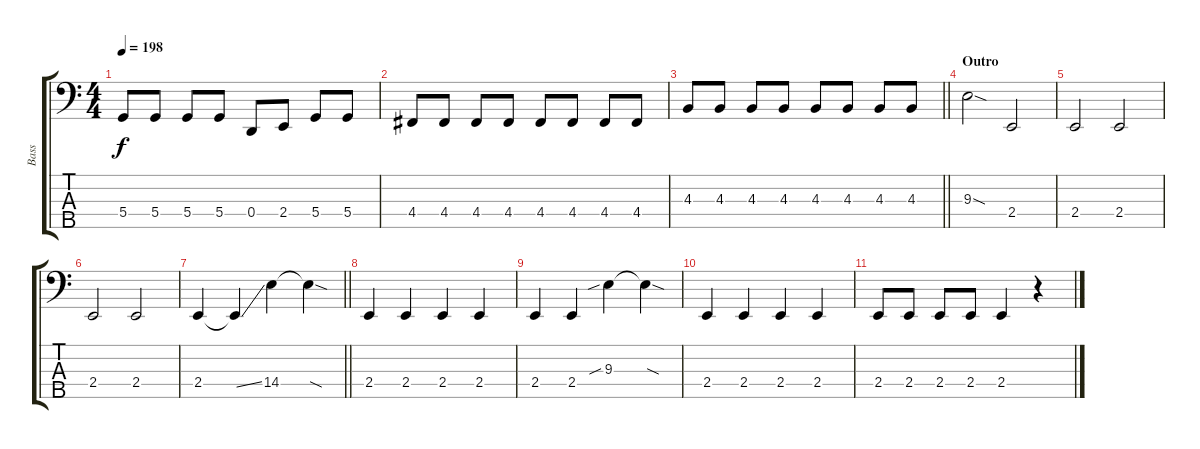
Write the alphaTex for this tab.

\track ("Bass" "Bass") {instrument electricbasspick}
\staff {score tabs}
\tuning (F2 C2 G1 D1 A0) {hide}
\ts (4 4)
\tempo 198
\clef f4
\ks c
5.4.8{dy f} 5.4.8 5.4.8 5.4.8 0.4.8 2.4.8 5.4.8 5.4.8 |
4.4.8 4.4.8 4.4.8 4.4.8 4.4.8 4.4.8 4.4.8 4.4.8 |
\barLineRight lightlight
4.3.8 4.3.8 4.3.8 4.3.8 4.3.8 4.3.8 4.3.8 4.3.8 |
\section ("" "Outro")
9.3{sod}.2 2.4.2 |
2.4.2 2.4.2 |
2.4.2 2.4.2 |
\barLineRight lightlight
2.4.4 2.4{ss t}.4 14.4.4 14.4{sod t}.4 |
2.4.4 2.4.4 2.4.4 2.4.4 |
2.4.4 2.4.4 9.3{sib}.4 9.3{sod t}.4 |
2.4.4 2.4.4 2.4.4 2.4.4 |
2.4.8 2.4.8 2.4.8 2.4.8 2.4.4 r.4
